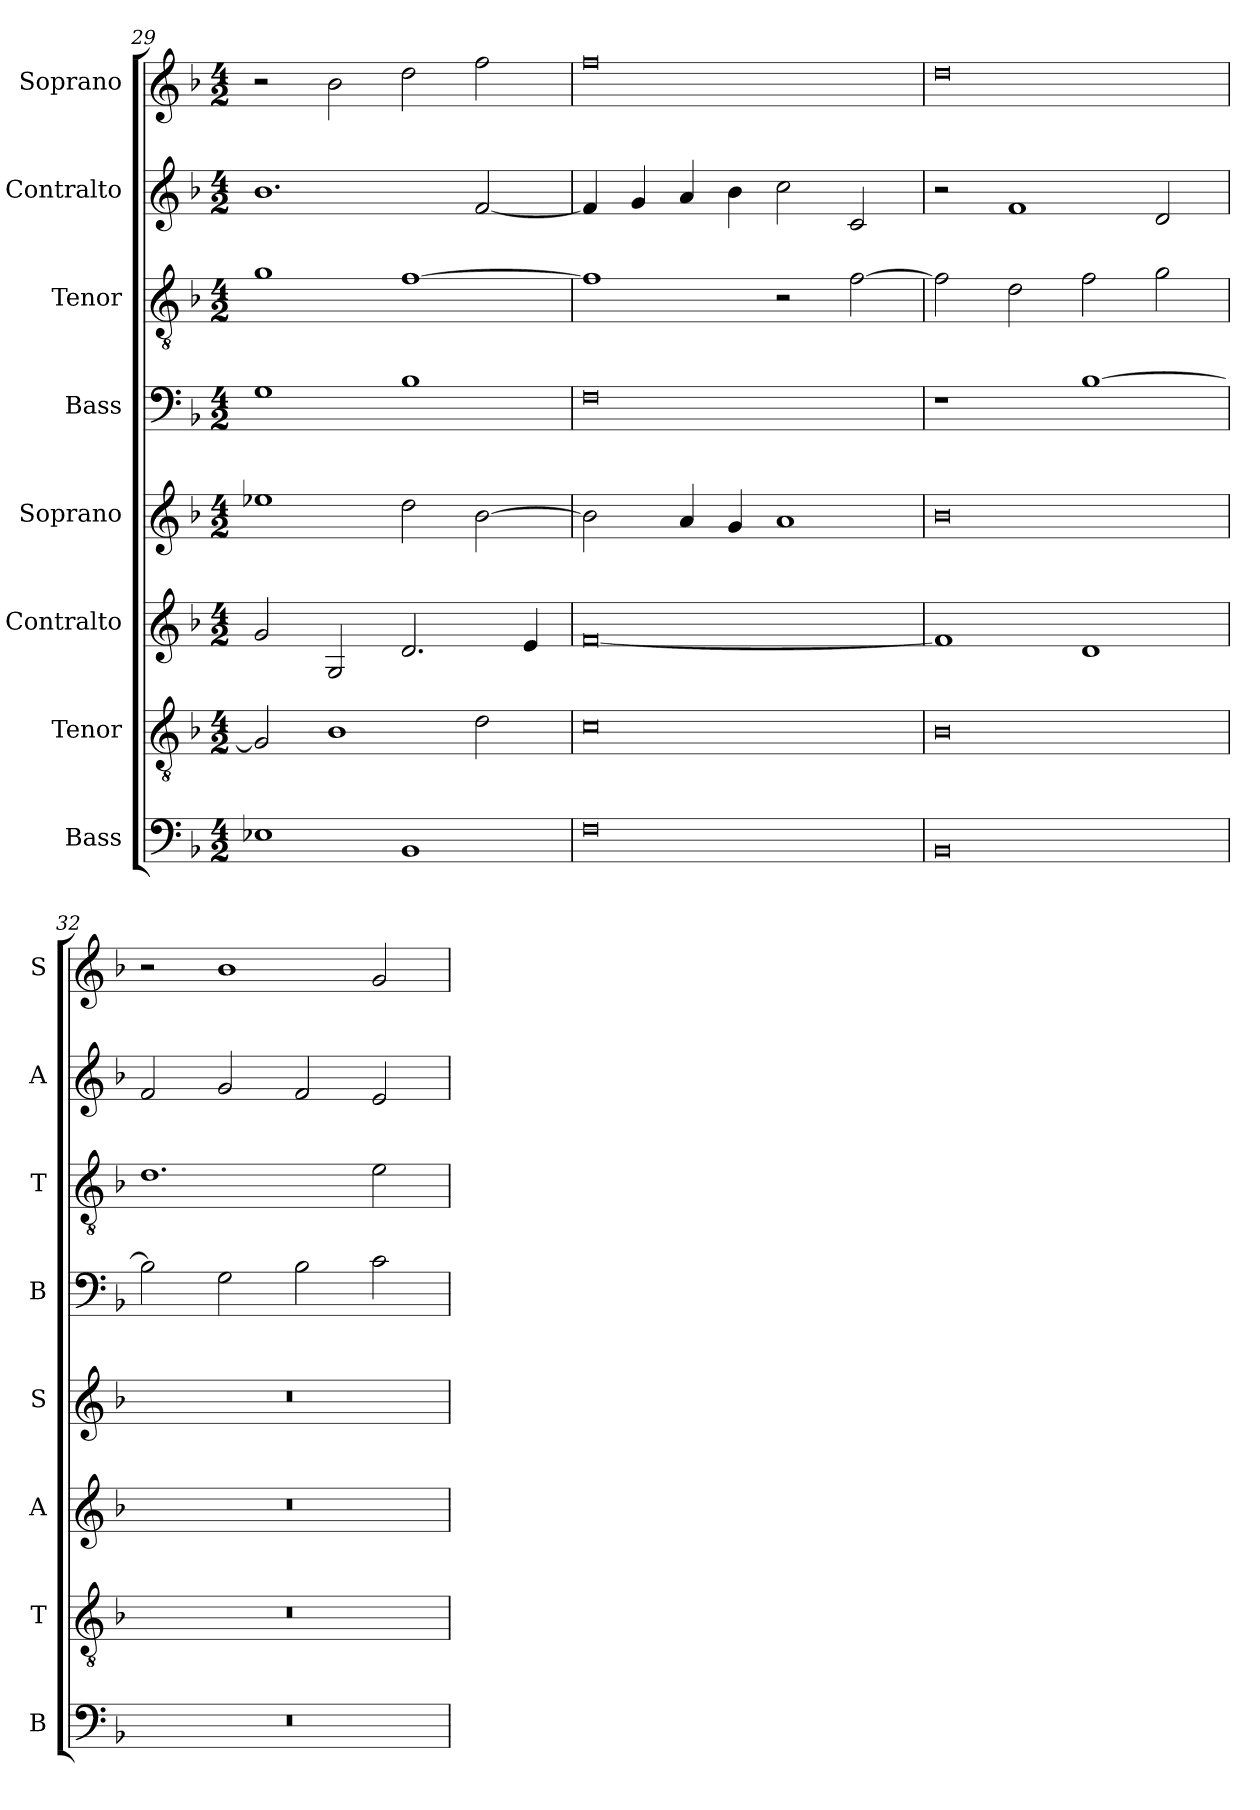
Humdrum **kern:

**kern	**kern	**kern	**kern	**kern	**kern	**kern	**kern
*part8	*part7	*part6	*part5	*part4	*part3	*part2	*part1
*staff8	*staff7	*staff6	*staff5	*staff4	*staff3	*staff2	*staff1
*I"Bass	*I"Tenor	*I"Contralto	*I"Soprano	*I"Bass	*I"Tenor	*I"Contralto	*I"Soprano
*I'B	*I'T	*I'A	*I'S	*I'B	*I'T	*I'A	*I'S
*clefF4	*clefGv2	*clefG2	*clefG2	*clefF4	*clefGv2	*clefG2	*clefG2
*k[b-]	*k[b-]	*k[b-]	*k[b-]	*k[b-]	*k[b-]	*k[b-]	*k[b-]
*G:dor	*G:dor	*G:dor	*G:dor	*G:dor	*G:dor	*G:dor	*G:dor
*M4/2	*M4/2	*M4/2	*M4/2	*M4/2	*M4/2	*M4/2	*M4/2
=29	=29	=29	=29	=29	=29	=29	=29
1E-X	2G]	2g	1ee-X	1G	1g	1.b-	2r
.	1B-	2G	.	.	.	.	2b-
1BB-	.	2.d	2dd	1B-	[1f	.	2dd
.	2d	.	[2b-	.	.	[2f	2ff
.	.	4e	.	.	.	.	.
=30	=30	=30	=30	=30	=30	=30	=30
0F	0c	[0f	2b-]	0F	1f]	4f]	0ff
.	.	.	.	.	.	4g	.
.	.	.	4a	.	.	4a	.
.	.	.	4g	.	.	4b-	.
.	.	.	1a	.	2r	2cc	.
.	.	.	.	.	[2f	2c	.
=31	=31	=31	=31	=31	=31	=31	=31
0BB-	0B-	1f]	0b-	1r	2f]	2r	0dd
.	.	.	.	.	2d	1f	.
.	.	1d	.	[1B-	2f	.	.
.	.	.	.	.	2g	2d	.
=32	=32	=32	=32	=32	=32	=32	=32
0r	0r	0r	0r	2B-]	1.d	2f	2r
.	.	.	.	2G	.	2g	1b-
.	.	.	.	2B-	.	2f	.
.	.	.	.	2c	2e	2e	2g
=	=	=	=	=	=	=	=
*-	*-	*-	*-	*-	*-	*-	*-
